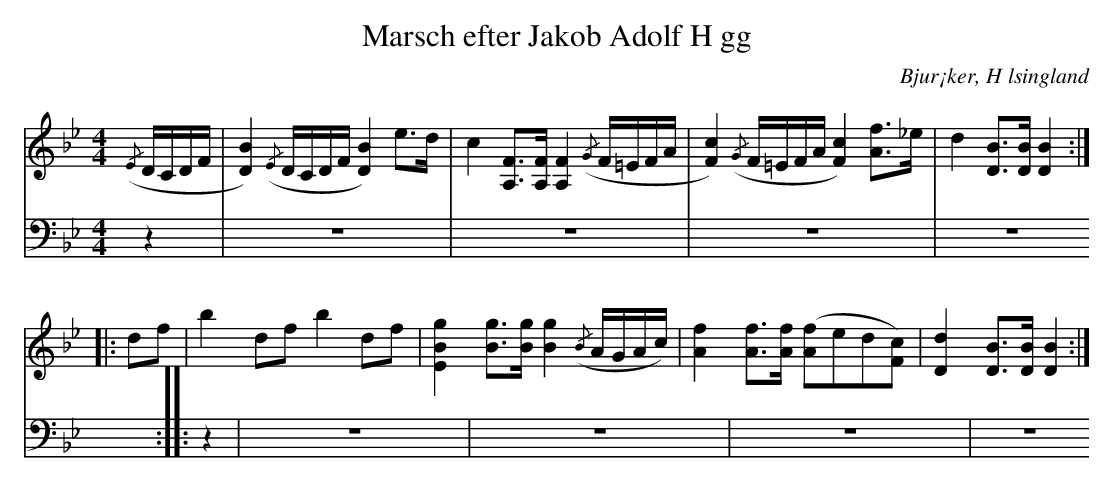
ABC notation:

X:1
T: Marsch efter Jakob Adolf H gg
O: Bjur¡ker, H lsingland
M: 4/4
L: 1/16
K: Bb
V:1
V:2
V:3 merge
V:1
({/E}DCDF|[D4B4]) ({/E}DCDF [D4B4]) e2>d2|c4 [A,2F2]>[A,2F2] [A,4F4] ({/G}F=EFA|[F4c4]) ({/G}F=EFA [F4c4]) [A2f2]>_e2|d4 [D2B2]>[D2B2] [D4B4]:|
|:d2f2|b4 d2f2 b4 d2f2|[E4B4g4] [B2g2]>[B2g2] [B4g4] ({/B}AGAc)|[A4f4] [A2f2]>[A2f2] ([A2f2]e2d2[F2c2])|[D4d4] [D2B2]>[D2B2] [D4B4]:|
V:2 clef=bass
z4|z16|z16|z16|z16:|
|:z4|z16|z16|z16|z16:|
V:3 clef=bass
z4|z16|z16|z16|z16:|
|:z4|z16|z16|z16|z16:|
